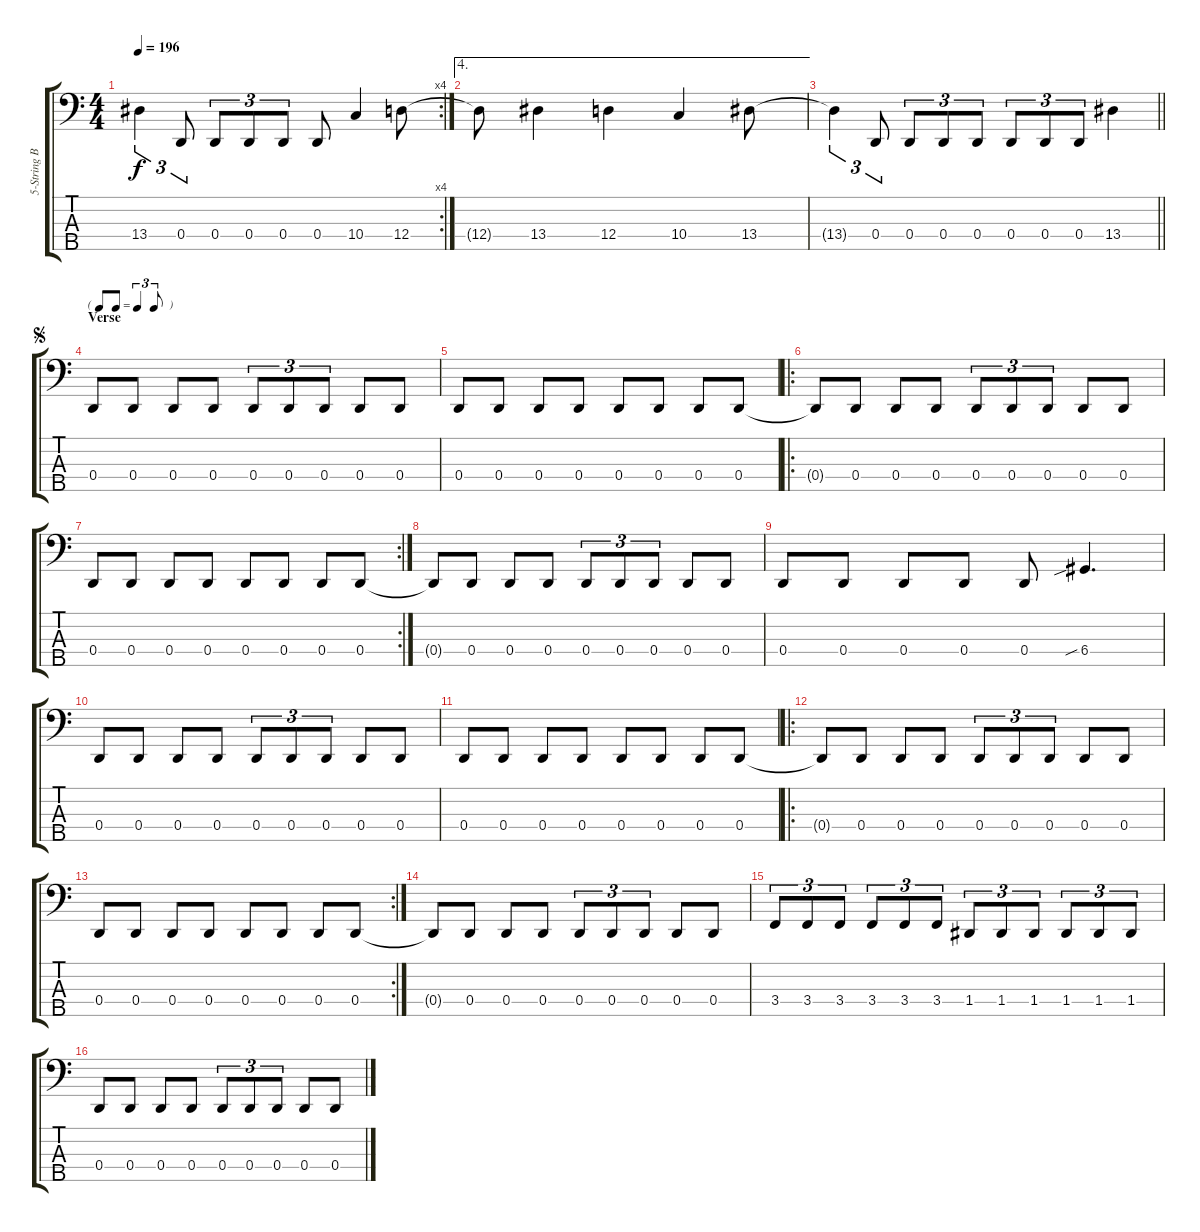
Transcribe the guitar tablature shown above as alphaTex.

\track ("5-String Bass" "5-String B") {instrument electricbasspick}
\staff {score tabs}
\tuning (F2 C2 G1 D1 A0) {hide}
\rc 4
\ts (4 4)
\tempo 196
\clef f4
\ks c
13.4{t}.4{tu (3 2) dy f} 0.4.8{tu (3 2)} 0.4.8{tu (3 2)} 0.4.8{tu (3 2)} 0.4.8{tu (3 2)} 0.4.8 10.4.4 12.4.8 |
\ae 4
12.4{t}.8 13.4.4 12.4.4 10.4.4 13.4.8 |
\barLineRight lightlight
13.4{t}.4{tu (3 2)} 0.4.8{tu (3 2)} 0.4.8{tu (3 2)} 0.4.8{tu (3 2)} 0.4.8{tu (3 2)} 0.4.8{tu (3 2)} 0.4.8{tu (3 2)} 0.4.8{tu (3 2)} 13.4.4 |
\tf triplet8th
\section ("" "Verse")
\jump segno
0.4.8 0.4.8 0.4.8 0.4.8 0.4.8{tu (3 2)} 0.4.8{tu (3 2)} 0.4.8{tu (3 2)} 0.4.8 0.4.8 |
0.4.8 0.4.8 0.4.8 0.4.8 0.4.8 0.4.8 0.4.8 0.4.8 |
\ro
0.4{t}.8 0.4.8 0.4.8 0.4.8 0.4.8{tu (3 2)} 0.4.8{tu (3 2)} 0.4.8{tu (3 2)} 0.4.8 0.4.8 |
\rc 2
0.4.8 0.4.8 0.4.8 0.4.8 0.4.8 0.4.8 0.4.8 0.4.8 |
0.4{t}.8 0.4.8 0.4.8 0.4.8 0.4.8{tu (3 2)} 0.4.8{tu (3 2)} 0.4.8{tu (3 2)} 0.4.8 0.4.8 |
0.4.8 0.4.8 0.4.8 0.4.8 0.4.8 6.4{sib}.4{d} |
0.4.8 0.4.8 0.4.8 0.4.8 0.4.8{tu (3 2)} 0.4.8{tu (3 2)} 0.4.8{tu (3 2)} 0.4.8 0.4.8 |
0.4.8 0.4.8 0.4.8 0.4.8 0.4.8 0.4.8 0.4.8 0.4.8 |
\ro
0.4{t}.8 0.4.8 0.4.8 0.4.8 0.4.8{tu (3 2)} 0.4.8{tu (3 2)} 0.4.8{tu (3 2)} 0.4.8 0.4.8 |
\rc 2
0.4.8 0.4.8 0.4.8 0.4.8 0.4.8 0.4.8 0.4.8 0.4.8 |
0.4{t}.8 0.4.8 0.4.8 0.4.8 0.4.8{tu (3 2)} 0.4.8{tu (3 2)} 0.4.8{tu (3 2)} 0.4.8 0.4.8 |
3.4.8{tu (3 2)} 3.4.8{tu (3 2)} 3.4.8{tu (3 2)} 3.4.8{tu (3 2)} 3.4.8{tu (3 2)} 3.4.8{tu (3 2)} 1.4.8{tu (3 2)} 1.4.8{tu (3 2)} 1.4.8{tu (3 2)} 1.4.8{tu (3 2)} 1.4.8{tu (3 2)} 1.4.8{tu (3 2)} |
0.4.8 0.4.8 0.4.8 0.4.8 0.4.8{tu (3 2)} 0.4.8{tu (3 2)} 0.4.8{tu (3 2)} 0.4.8 0.4.8
